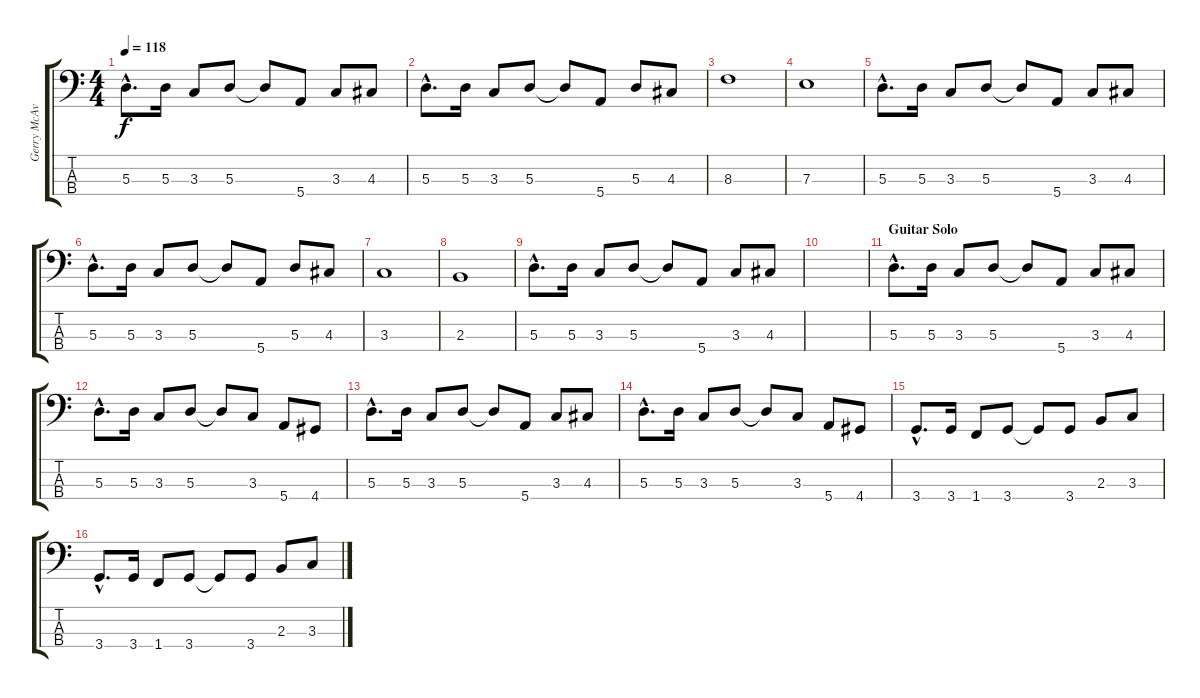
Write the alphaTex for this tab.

\track ("Gerry McAvoy" "Gerry McAv") {instrument electricbasspick}
\staff {score tabs}
\tuning (G2 D2 A1 E1) {hide}
\ts (4 4)
\tempo 118
\clef f4
\ks c
5.3{hac}.8{d dy f} 5.3.16 3.3.8 5.3.8 5.3{t}.8 5.4.8 3.3.8 4.3.8 |
5.3{hac}.8{d} 5.3.16 3.3.8 5.3.8 5.3{t}.8 5.4.8 5.3.8 4.3.8 |
8.3.1 |
7.3.1 |
5.3{hac}.8{d} 5.3.16 3.3.8 5.3.8 5.3{t}.8 5.4.8 3.3.8 4.3.8 |
5.3{hac}.8{d} 5.3.16 3.3.8 5.3.8 5.3{t}.8 5.4.8 5.3.8 4.3.8 |
3.3.1 |
2.3.1 |
5.3{hac}.8{d} 5.3.16 3.3.8 5.3.8 5.3{t}.8 5.4.8 3.3.8 4.3.8 |
|
\section ("" "Guitar Solo")
5.3{hac}.8{d} 5.3.16 3.3.8 5.3.8 5.3{t}.8 5.4.8 3.3.8 4.3.8 |
5.3{hac}.8{d} 5.3.16 3.3.8 5.3.8 5.3{t}.8 3.3.8 5.4.8 4.4.8 |
5.3{hac}.8{d} 5.3.16 3.3.8 5.3.8 5.3{t}.8 5.4.8 3.3.8 4.3.8 |
5.3{hac}.8{d} 5.3.16 3.3.8 5.3.8 5.3{t}.8 3.3.8 5.4.8 4.4.8 |
3.4{hac}.8{d} 3.4.16 1.4.8 3.4.8 3.4{t}.8 3.4.8 2.3.8 3.3.8 |
3.4{hac}.8{d} 3.4.16 1.4.8 3.4.8 3.4{t}.8 3.4.8 2.3.8 3.3.8
